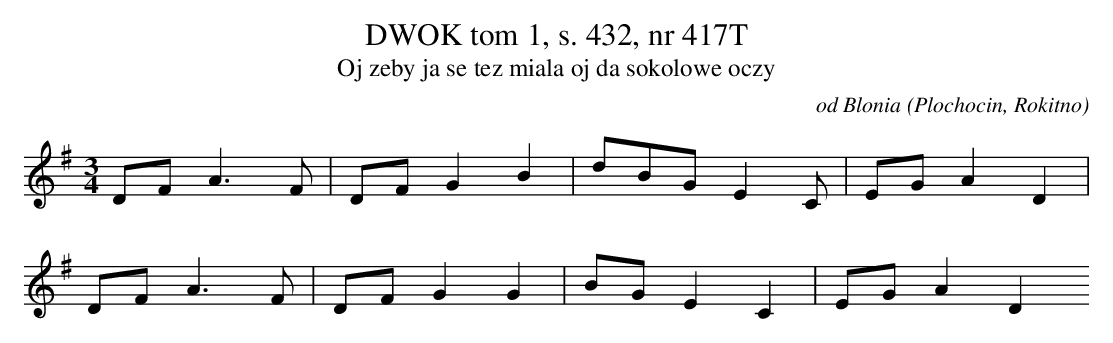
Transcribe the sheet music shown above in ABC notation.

X:1
T: DWOK tom 1, s. 432, nr 417T
T: Oj zeby ja se tez miala oj da sokolowe oczy
O: od Blonia (Plochocin, Rokitno)
M: 3/4
L: 1/8
K: G
DFA3F | DFG2B2 | dBGE2C | EGA2D2 |
DFA3F | DFG2G2 | BGE2C2 | EGA2D2
